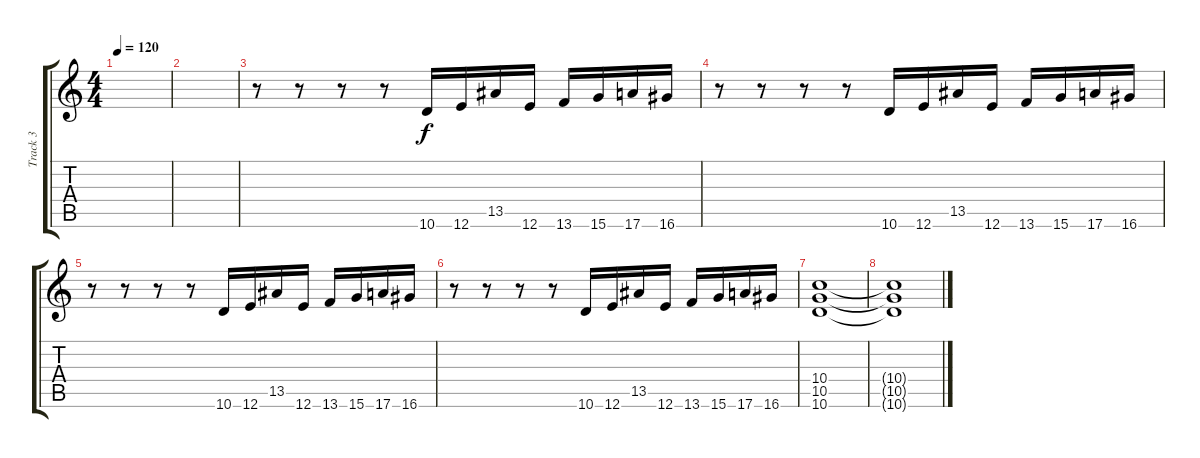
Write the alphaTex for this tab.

\track ("Track 3" "Track 3") {instrument distortionguitar}
\staff {score tabs}
\tuning (E4 B3 G3 D3 A2 E2) {hide}
\ts (4 4)
\tempo 120
\clef g2
\ks c
|
|
r.8 r.8 r.8 r.8 10.6.16 12.6.16 13.5.16 12.6.16 13.6.16 15.6.16 17.6.16 16.6.16 |
r.8 r.8 r.8 r.8 10.6.16 12.6.16 13.5.16 12.6.16 13.6.16 15.6.16 17.6.16 16.6.16 |
r.8 r.8 r.8 r.8 10.6.16 12.6.16 13.5.16 12.6.16 13.6.16 15.6.16 17.6.16 16.6.16 |
r.8 r.8 r.8 r.8 10.6.16 12.6.16 13.5.16 12.6.16 13.6.16 15.6.16 17.6.16 16.6.16 |
(10.4 10.5 10.6).1{volume 0} |
(10.4{t} 10.5{t} 10.6{t}).1
